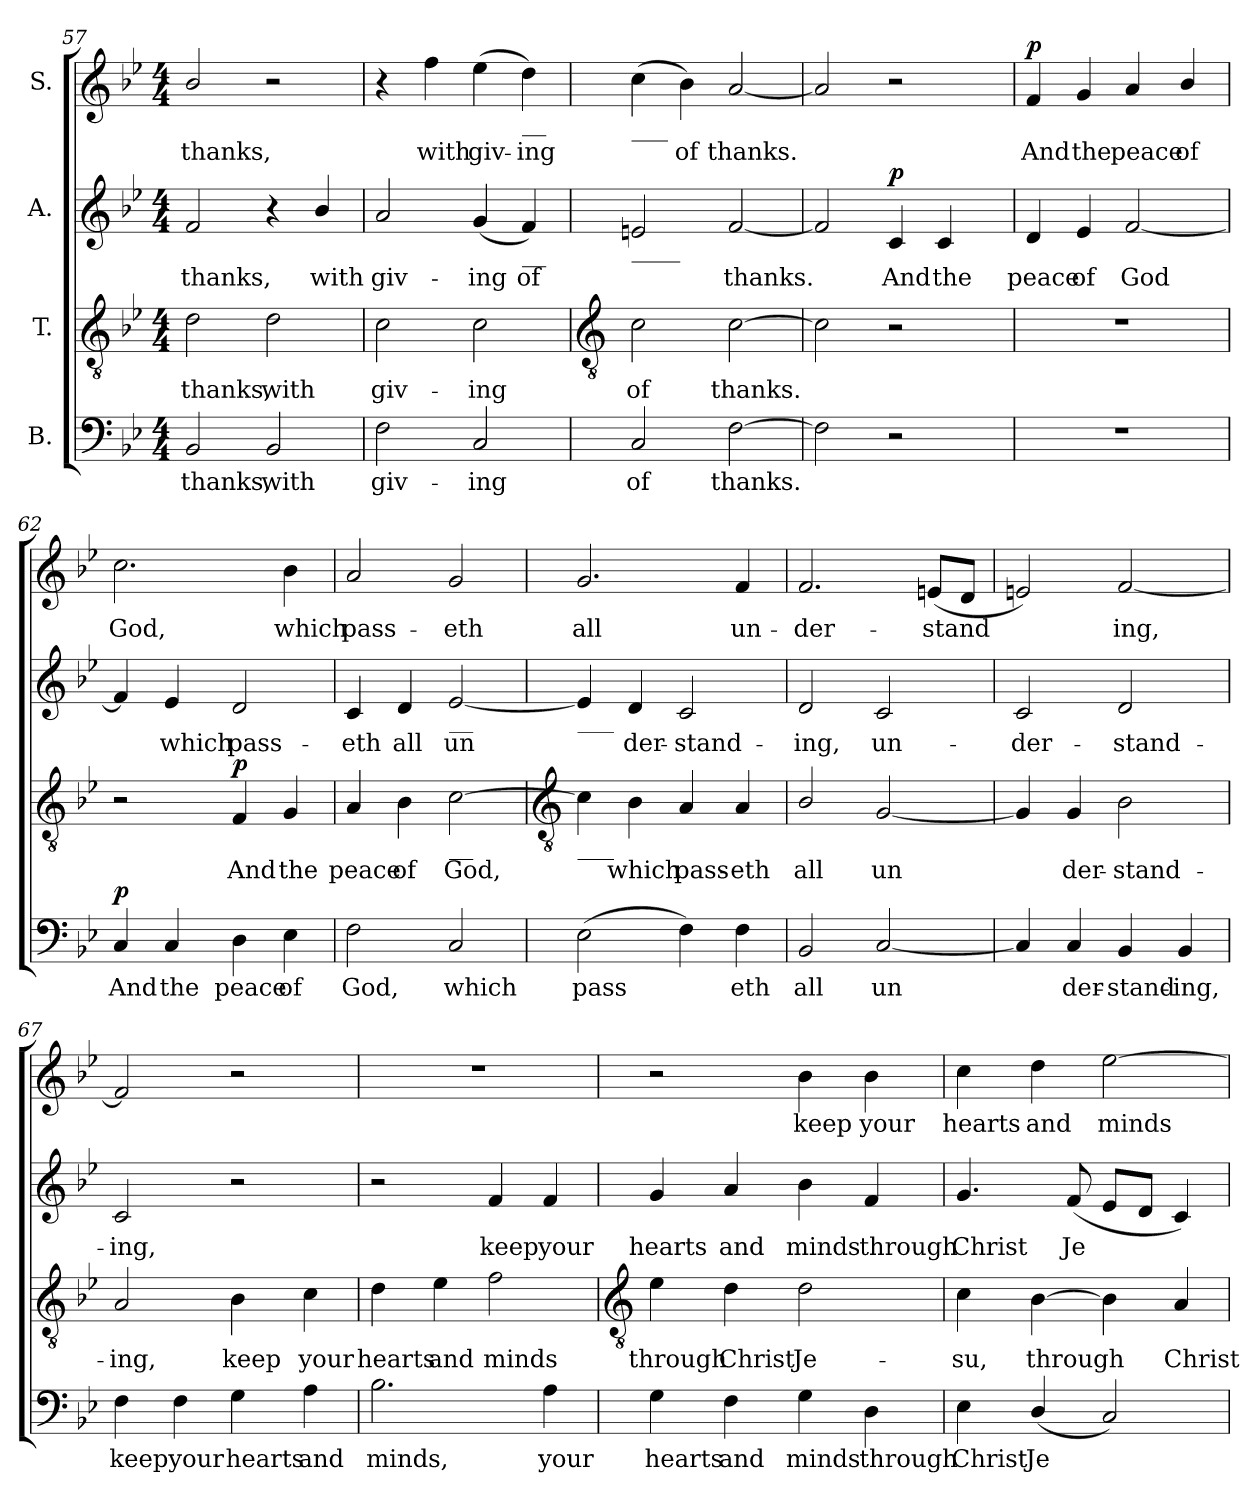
**kern	**text	**dynam	**kern	**text	**dynam	**kern	**text	**dynam	**kern	**text	**dynam
*part4	*part4	*part4	*part3	*part3	*part3	*part2	*part2	*part2	*part1	*part1	*part1
*staff4	*staff4	*staff4	*staff3	*staff3	*staff3	*staff2	*staff2	*staff2	*staff1	*staff1	*staff1
*I"B.	*	*	*I"T.	*	*	*I"A.	*	*	*I"S.	*	*
*clefF4	*	*	*clefGv2	*	*	*clefG2	*	*	*clefG2	*	*
*k[b-e-]	*	*	*k[b-e-]	*	*	*k[b-e-]	*	*	*k[b-e-]	*	*
*B-:	*	*	*B-:	*	*	*B-:	*	*	*B-:	*	*
*M4/4	*	*	*M4/4	*	*	*M4/4	*	*	*M4/4	*	*
=57	=57	=57	=57	=57	=57	=57	=57	=57	=57	=57	=57
!	!LO:LY:b	!	!	!LO:LY:b	!	!	!LO:LY:b	!	!	!LO:LY:b	!
2BB-	thanks,	.	2d	thanks,	.	2f	thanks,	.	2b-/	thanks,	.
!	!LO:LY:b	!	!	!LO:LY:b	!	!	!	!	!	!	!
2BB-	with	.	2d	with	.	4r	.	.	2r	.	.
!	!	!	!	!	!	!	!LO:LY:b	!	!	!	!
.	.	.	.	.	.	4b-/	with	.	.	.	.
=58	=58	=58	=58	=58	=58	=58	=58	=58	=58	=58	=58
!	!LO:LY:b	!	!	!LO:LY:b	!	!	!LO:LY:b	!	!	!	!
2F	giv-	.	2c	giv-	.	2a	giv-	.	4r	.	.
!	!	!	!	!	!	!	!	!	!	!LO:LY:b	!
.	.	.	.	.	.	.	.	.	4ff	with	.
!	!LO:LY:b	!	!	!LO:LY:b	!	!	!LO:LY:b	!	!	!LO:LY:b	!
2C	-ing	.	2c	-ing	.	(<4g	-ing	.	(>4ee-	giv-	.
!	!	!	!	!	!	!	!	!	!LO:TX:b:t=__	!	!
!	!	!	!	!	!	!LO:TX:b:t=__	!	!	!	!	!
!	!	!	!	!	!	!	!LO:LY:b	!	!	!LO:LY:b	!
.	.	.	.	.	.	4f)	of	.	4dd)	-ing	.
!!LO:LB:g=z
=59	=59	=59	=59	=59	=59	=59	=59	=59	=59	=59	=59
*	*	*	*clefGv2	*	*	*	*	*	*	*	*
!	!	!	!	!	!	!	!	!	!LO:TX:b:t=___	!	!
!	!	!	!	!	!	!LO:TX:b:t=____	!	!	!	!	!
!	!LO:LY:b	!	!	!LO:LY:b	!	!	!	!	!	!	!
2C	of	.	2c	of	.	2en	.	.	(>4cc	.	.
!	!	!	!	!	!	!	!	!	!	!LO:LY:b	!
.	.	.	.	.	.	.	.	.	4b-)	of	.
!	!LO:LY:b	!	!	!LO:LY:b	!	!	!LO:LY:b	!	!	!LO:LY:b	!
[2F	thanks.	.	[2c	thanks.	.	[2f	thanks.	.	[2a	thanks.	.
=60	=60	=60	=60	=60	=60	=60	=60	=60	=60	=60	=60
2F]	.	.	2c]	.	.	2f]	.	.	2a]	.	.
!	!	!	!	!	!	!	!LO:LY:b	!LO:DY:a	!	!	!
2r	.	.	2r	.	.	4c	And	p	2r	.	.
!	!	!	!	!	!	!	!LO:LY:b	!	!	!	!
.	.	.	.	.	.	4c	the	.	.	.	.
=61	=61	=61	=61	=61	=61	=61	=61	=61	=61	=61	=61
!	!	!	!	!	!	!	!LO:LY:b	!	!	!LO:LY:b	!LO:DY:a
1r	.	.	1r	.	.	4d	peace	.	4f	And	p
!	!	!	!	!	!	!	!LO:LY:b	!	!	!LO:LY:b	!
.	.	.	.	.	.	4e-	of	.	4g	the	.
!	!	!	!	!	!	!	!LO:LY:b	!	!	!LO:LY:b	!
.	.	.	.	.	.	[2f	God	.	4a	peace	.
!	!	!	!	!	!	!	!	!	!	!LO:LY:b	!
.	.	.	.	.	.	.	.	.	4b-/	of	.
=62	=62	=62	=62	=62	=62	=62	=62	=62	=62	=62	=62
!	!LO:LY:b	!LO:DY:a	!	!	!	!	!	!	!	!LO:LY:b	!
4C	And	p	2r	.	.	4f]	.	.	2.cc	God,	.
!	!LO:LY:b	!	!	!	!	!	!LO:LY:b	!	!	!	!
4C	the	.	.	.	.	4e-	which	.	.	.	.
!	!LO:LY:b	!	!	!LO:LY:b	!LO:DY:b	!	!LO:LY:b	!	!	!	!
4D	peace	.	4F	And	p	2d	pass-	.	.	.	.
!	!LO:LY:b	!	!	!LO:LY:b	!	!	!	!	!	!LO:LY:b	!
4E-	of	.	4G	the	.	.	.	.	4b-	which	.
=63	=63	=63	=63	=63	=63	=63	=63	=63	=63	=63	=63
!	!LO:LY:b	!	!	!LO:LY:b	!	!	!LO:LY:b	!	!	!LO:LY:b	!
2F	God,	.	4A	peace	.	4c	-eth	.	2a	pass-	.
!	!	!	!	!LO:LY:b	!	!	!LO:LY:b	!	!	!	!
.	.	.	4B-	of	.	4d	all	.	.	.	.
!	!	!	!	!	!	!LO:TX:b:t=__	!	!	!	!	!
!	!	!	!LO:TX:b:t=__	!	!	!	!	!	!	!	!
!	!LO:LY:b	!	!	!LO:LY:b	!	!	!LO:LY:b	!	!	!LO:LY:b	!
2C	which	.	[2c	God,	.	[2e-	un	.	2g	-eth	.
!!LO:LB:g=z
=64	=64	=64	=64	=64	=64	=64	=64	=64	=64	=64	=64
*	*	*	*clefGv2	*	*	*	*	*	*	*	*
!	!	!	!	!	!	!LO:TX:b:t=___	!	!	!	!	!
!	!	!	!LO:TX:b:t=___	!	!	!	!	!	!	!	!
!	!LO:LY:b	!	!	!	!	!	!	!	!	!LO:LY:b	!
(>2E-	pass	.	4c]	.	.	4e-]	.	.	2.g	all	.
!	!	!	!	!LO:LY:b	!	!	!LO:LY:b	!	!	!	!
.	.	.	4B-	which	.	4d	der-	.	.	.	.
!	!	!	!	!LO:LY:b	!	!	!LO:LY:b	!	!	!	!
4F)	.	.	4A	pass-	.	2c	-stand-	.	.	.	.
!	!LO:LY:b	!	!	!LO:LY:b	!	!	!	!	!	!LO:LY:b	!
4F	eth	.	4A	-eth	.	.	.	.	4f	un-	.
=65	=65	=65	=65	=65	=65	=65	=65	=65	=65	=65	=65
!	!LO:LY:b	!	!	!LO:LY:b	!	!	!LO:LY:b	!	!	!LO:LY:b	!
2BB-	all	.	2B-/	all	.	2d	-ing,	.	2.f	-der-	.
!	!LO:LY:b	!	!	!LO:LY:b	!	!	!LO:LY:b	!	!	!	!
[2C	un	.	[2G	un	.	2c	un-	.	.	.	.
!	!	!	!	!	!	!	!	!	!	!LO:LY:b	!
.	.	.	.	.	.	.	.	.	(<8enL	-stand	.
.	.	.	.	.	.	.	.	.	8dJ	.	.
=66	=66	=66	=66	=66	=66	=66	=66	=66	=66	=66	=66
!	!	!	!	!	!	!	!LO:LY:b	!	!	!	!
4C]	.	.	4G]	.	.	2c	-der-	.	2en)	.	.
!	!LO:LY:b	!	!	!LO:LY:b	!	!	!	!	!	!	!
4C	der-	.	4G	der-	.	.	.	.	.	.	.
!	!LO:LY:b	!	!	!LO:LY:b	!	!	!LO:LY:b	!	!	!LO:LY:b	!
4BB-	-stand-	.	2B-	-stand-	.	2d	-stand-	.	[2f	ing,	.
!	!LO:LY:b	!	!	!	!	!	!	!	!	!	!
4BB-	-ing,	.	.	.	.	.	.	.	.	.	.
=67	=67	=67	=67	=67	=67	=67	=67	=67	=67	=67	=67
!	!LO:LY:b	!	!	!LO:LY:b	!	!	!LO:LY:b	!	!	!	!
4F	keep	.	2A	-ing,	.	2c	-ing,	.	2f]	.	.
!	!LO:LY:b	!	!	!	!	!	!	!	!	!	!
4F	your	.	.	.	.	.	.	.	.	.	.
!	!LO:LY:b	!	!	!LO:LY:b	!	!	!	!	!	!	!
4G	hearts	.	4B-	keep	.	2r	.	.	2r	.	.
!	!LO:LY:b	!	!	!LO:LY:b	!	!	!	!	!	!	!
4A	and	.	4c	your	.	.	.	.	.	.	.
=68	=68	=68	=68	=68	=68	=68	=68	=68	=68	=68	=68
!	!LO:LY:b	!	!	!LO:LY:b	!	!	!	!	!	!	!
2.B-	minds,	.	4d	hearts	.	2r	.	.	1r	.	.
!	!	!	!	!LO:LY:b	!	!	!	!	!	!	!
.	.	.	4e-	and	.	.	.	.	.	.	.
!	!	!	!	!LO:LY:b	!	!	!LO:LY:b	!	!	!	!
.	.	.	2f	minds	.	4f	keep	.	.	.	.
!	!LO:LY:b	!	!	!	!	!	!LO:LY:b	!	!	!	!
4A	your	.	.	.	.	4f	your	.	.	.	.
!!LO:LB:g=z
=69	=69	=69	=69	=69	=69	=69	=69	=69	=69	=69	=69
*	*	*	*clefGv2	*	*	*	*	*	*	*	*
!	!LO:LY:b	!	!	!LO:LY:b	!	!	!LO:LY:b	!	!	!	!
4G	hearts	.	4e-	through	.	4g	hearts	.	2r	.	.
!	!LO:LY:b	!	!	!LO:LY:b	!	!	!LO:LY:b	!	!	!	!
4F	and	.	4d	Christ	.	4a	and	.	.	.	.
!	!LO:LY:b	!	!	!LO:LY:b	!	!	!LO:LY:b	!	!	!LO:LY:b	!
4G	minds	.	2d	Je-	.	4b-	minds	.	4b-	keep	.
!	!LO:LY:b	!	!	!	!	!	!LO:LY:b	!	!	!LO:LY:b	!
4D	through	.	.	.	.	4f	through	.	4b-	your	.
=70	=70	=70	=70	=70	=70	=70	=70	=70	=70	=70	=70
!	!LO:LY:b	!	!	!LO:LY:b	!	!	!LO:LY:b	!	!	!LO:LY:b	!
4E-	Christ	.	4c	-su,	.	4.g	Christ	.	4cc	hearts	.
!	!LO:LY:b	!	!	!LO:LY:b	!	!	!	!	!	!LO:LY:b	!
(<4D/	Je	.	[4B-	through	.	.	.	.	4dd	and	.
!	!	!	!	!	!	!	!LO:LY:b	!	!	!	!
.	.	.	.	.	.	(<8f	Je	.	.	.	.
!	!	!	!	!	!	!	!	!	!	!LO:LY:b	!
2C/)	.	.	4B-]	.	.	8e-L	.	.	[2ee-	minds	.
.	.	.	.	.	.	8dJ	.	.	.	.	.
!	!	!	!	!LO:LY:b	!	!	!	!	!	!	!
.	.	.	4A	Christ	.	4c)	.	.	.	.	.
=	=	=	=	=	=	=	=	=	=	=	=
*-	*-	*-	*-	*-	*-	*-	*-	*-	*-	*-	*-
